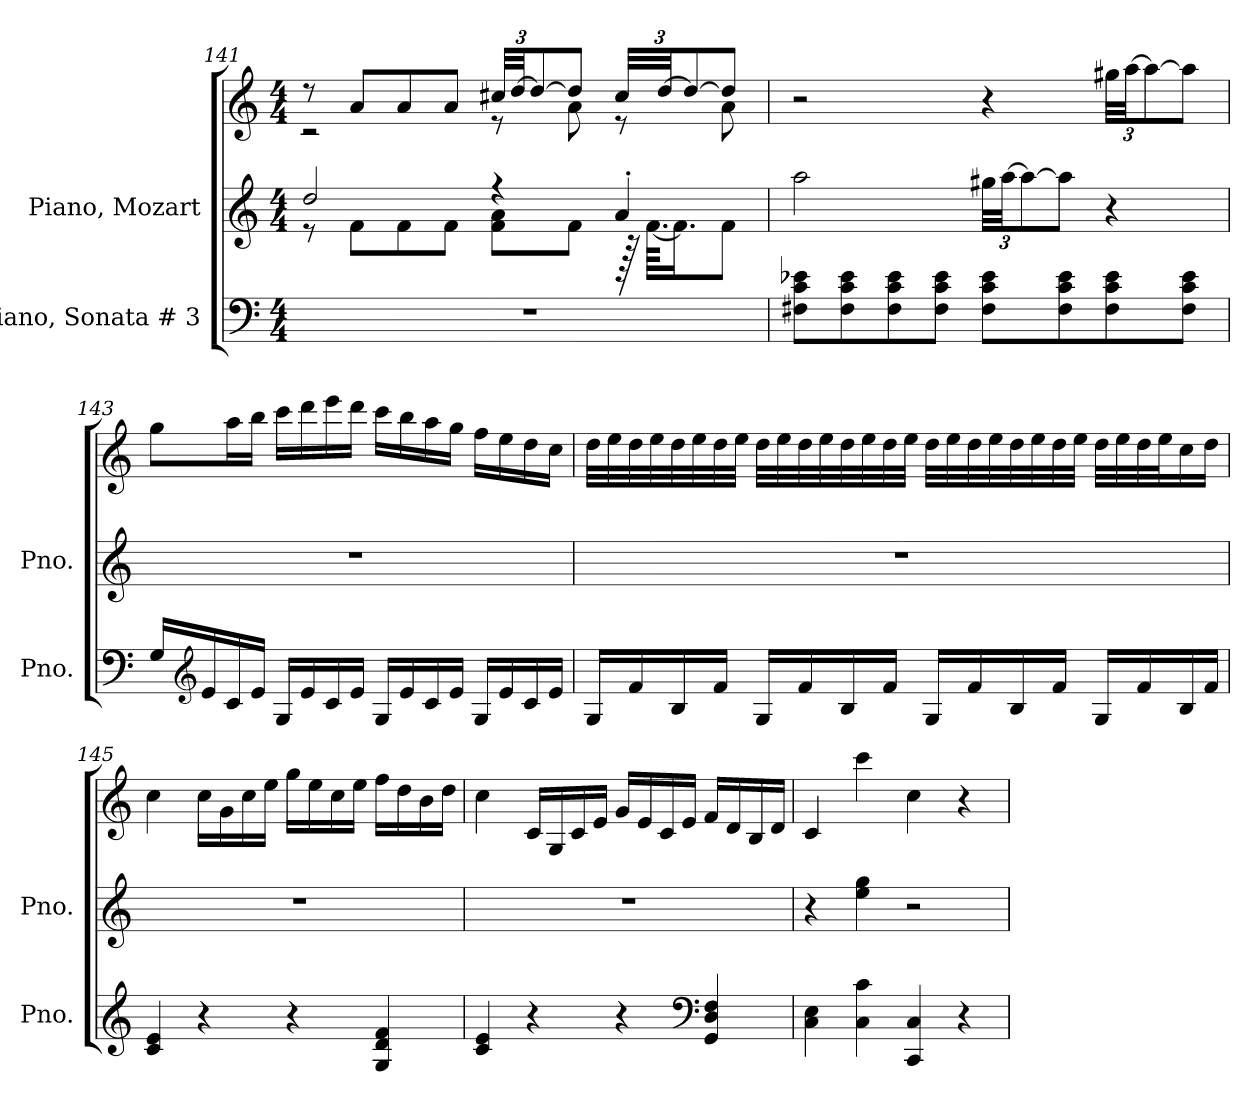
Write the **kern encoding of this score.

**kern	**kern	**kern
*part2	*part1	*part1
*staff3	*staff2	*staff1
*I"Piano, Sonata # 3	*I"Piano, Mozart	*
*I'Pno.	*I'Pno.	*
!!LO:PB:g=z
*clefF4	*clefG2	*clefG2
*k[]	*k[]	*k[]
*M4/4	*M4/4	*M4/4
=141	=141	=141
*	*^	*^
1r	2dd/	8r	8r	2r
.	.	8f\L	8a/L	.
.	.	8f\	8a/	.
.	.	8f\J	8a/J	.
*	*	*	*Xbrackettup	*
.	4r	8f\ 8a\L	48cc#X/LLL	8r
.	.	.	[48dd/JJ	.
.	.	.	12dd/_	.
.	.	8f\J	8dd/J]	8a\
.	4a'/	128r	48cc#/LLL	8r
.	.	[64.f\KKLL	.	.
.	.	.	[48dd/JJ	.
.	.	16.f\J]	.	.
.	.	.	12dd/_	.
.	.	8f\J	8dd/J]	8a\
*	*v	*v	*	*
*	*	*v	*v
=142	=142	=142
8F#X\ 8c\ 8e-X\L	2aa\	2r
8F#\ 8c\ 8e-\	.	.
8F#\ 8c\ 8e-\	.	.
8F#\ 8c\ 8e-\J	.	.
*	*Xbrackettup	*
8F#\ 8c\ 8e-\L	48gg#X\LLL	4r
.	[48aa\JJ	.
.	12aa\_	.
8F#\ 8c\ 8e-\	8aa\J]	.
8F#\ 8c\ 8e-\	4r	48gg#X\LLL
.	.	[48aa\JJ
.	.	12aa\_
8F#\ 8c\ 8e-\J	.	8aa\J]
!!LO:LB:g=z
=143	=143	=143
16G/LL	1r	8gg\L
*clefG2	*	*
16e/	.	.
16c/	.	16aa\L
16e/JJ	.	16bb\JJ
16G/LL	.	16ccc\LL
16e/	.	16ddd\
16c/	.	16eee\
16e/JJ	.	16ddd\JJ
16G/LL	.	16ccc\LL
16e/	.	16bb\
16c/	.	16aa\
16e/JJ	.	16gg\JJ
16G/LL	.	16ff\LL
16e/	.	16ee\
16c/	.	16dd\
16e/JJ	.	16cc\JJ
!!LO:LB:g=z
=144	=144	=144
16G/LL	1r	32dd\LLL
.	.	32ee\
16f/	.	32dd\
.	.	32ee\
16B/	.	32dd\
.	.	32ee\
16f/JJ	.	32dd\
.	.	32ee\JJJ
16G/LL	.	32dd\LLL
.	.	32ee\
16f/	.	32dd\
.	.	32ee\
16B/	.	32dd\
.	.	32ee\
16f/JJ	.	32dd\
.	.	32ee\JJJ
16G/LL	.	32dd\LLL
.	.	32ee\
16f/	.	32dd\
.	.	32ee\
16B/	.	32dd\
.	.	32ee\
16f/JJ	.	32dd\
.	.	32ee\JJJ
16G/LL	.	32dd\LLL
.	.	32ee\
16f/	.	32dd\
.	.	32ee\J
16B/	.	16cc\
16f/JJ	.	16dd\JJ
=145	=145	=145
4c/ 4e/	1r	4cc\
4r	.	16cc\LL
.	.	16g\
.	.	16cc\
.	.	16ee\JJ
4r	.	16gg\LL
.	.	16ee\
.	.	16cc\
.	.	16ee\JJ
4G/ 4d/ 4f/	.	16ff\LL
.	.	16dd\
.	.	16b\
.	.	16dd\JJ
!!LO:LB:g=z
=146	=146	=146
4c/ 4e/	1r	4cc\
4r	.	16c/LL
.	.	16G/
.	.	16c/
.	.	16e/JJ
4r	.	16g/LL
.	.	16e/
.	.	16c/
.	.	16e/JJ
*clefF4	*	*
4GG/ 4D/ 4F/	.	16f/LL
.	.	16d/
.	.	16B/
.	.	16d/JJ
=147	=147	=147
4C\ 4E\	4r	4c/
4C\ 4c\	4ee\ 4gg\	4ccc\
4CC/ 4C/	2r	4cc\
4r	.	4r
=	=	=
*-	*-	*-
